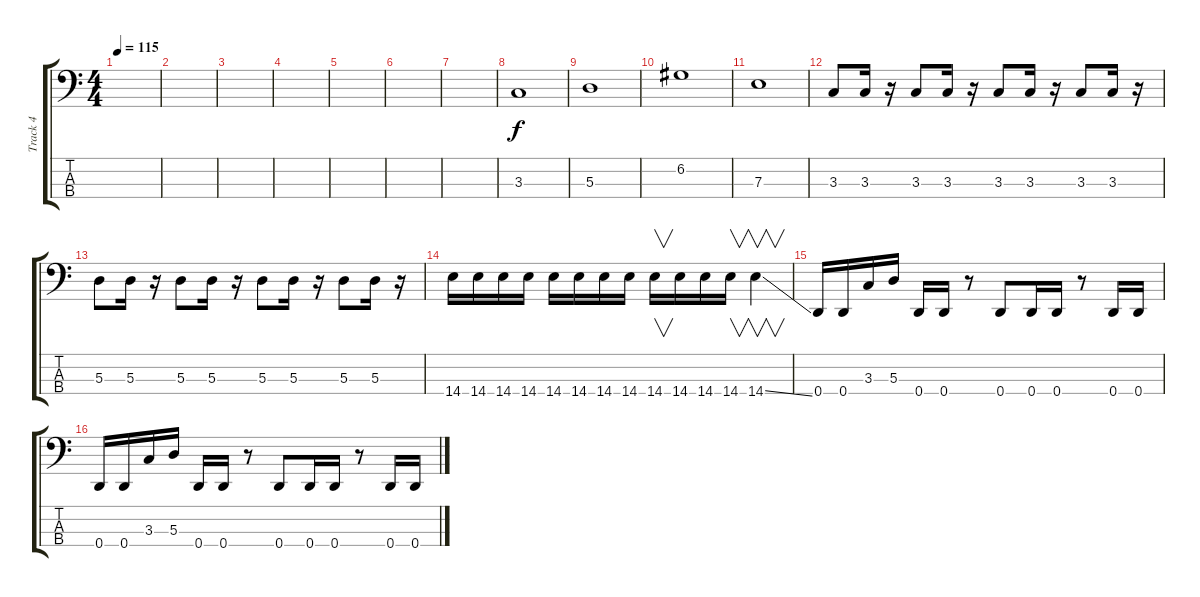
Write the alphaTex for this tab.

\track ("Track 4" "Track 4") {instrument fretlessbass}
\staff {score tabs}
\tuning (G2 D2 A1 D1) {hide}
\ts (4 4)
\tempo 115
\clef f4
\ks c
|
|
|
|
|
|
|
3.3.1 |
5.3.1 |
6.2.1 |
7.3.1 |
3.3.8 3.3.16 r.16 3.3.8 3.3.16 r.16 3.3.8 3.3.16 r.16 3.3.8 3.3.16 r.16 |
5.3.8 5.3.16 r.16 5.3.8 5.3.16 r.16 5.3.8 5.3.16 r.16 5.3.8 5.3.16 r.16 |
14.4.16 14.4.16 14.4.16 14.4.16 14.4.16 14.4.16 14.4.16 14.4.16 14.4.16{v} 14.4.16 14.4.16 14.4.16{v} 14.4{ss}.4{v} |
0.4.16 0.4.16 3.3.16 5.3.16 0.4.16 0.4.16 r.8 0.4.8 0.4.16 0.4.16 r.8 0.4.16 0.4.16 |
0.4.16 0.4.16 3.3.16 5.3.16 0.4.16 0.4.16 r.8 0.4.8 0.4.16 0.4.16 r.8 0.4.16 0.4.16
